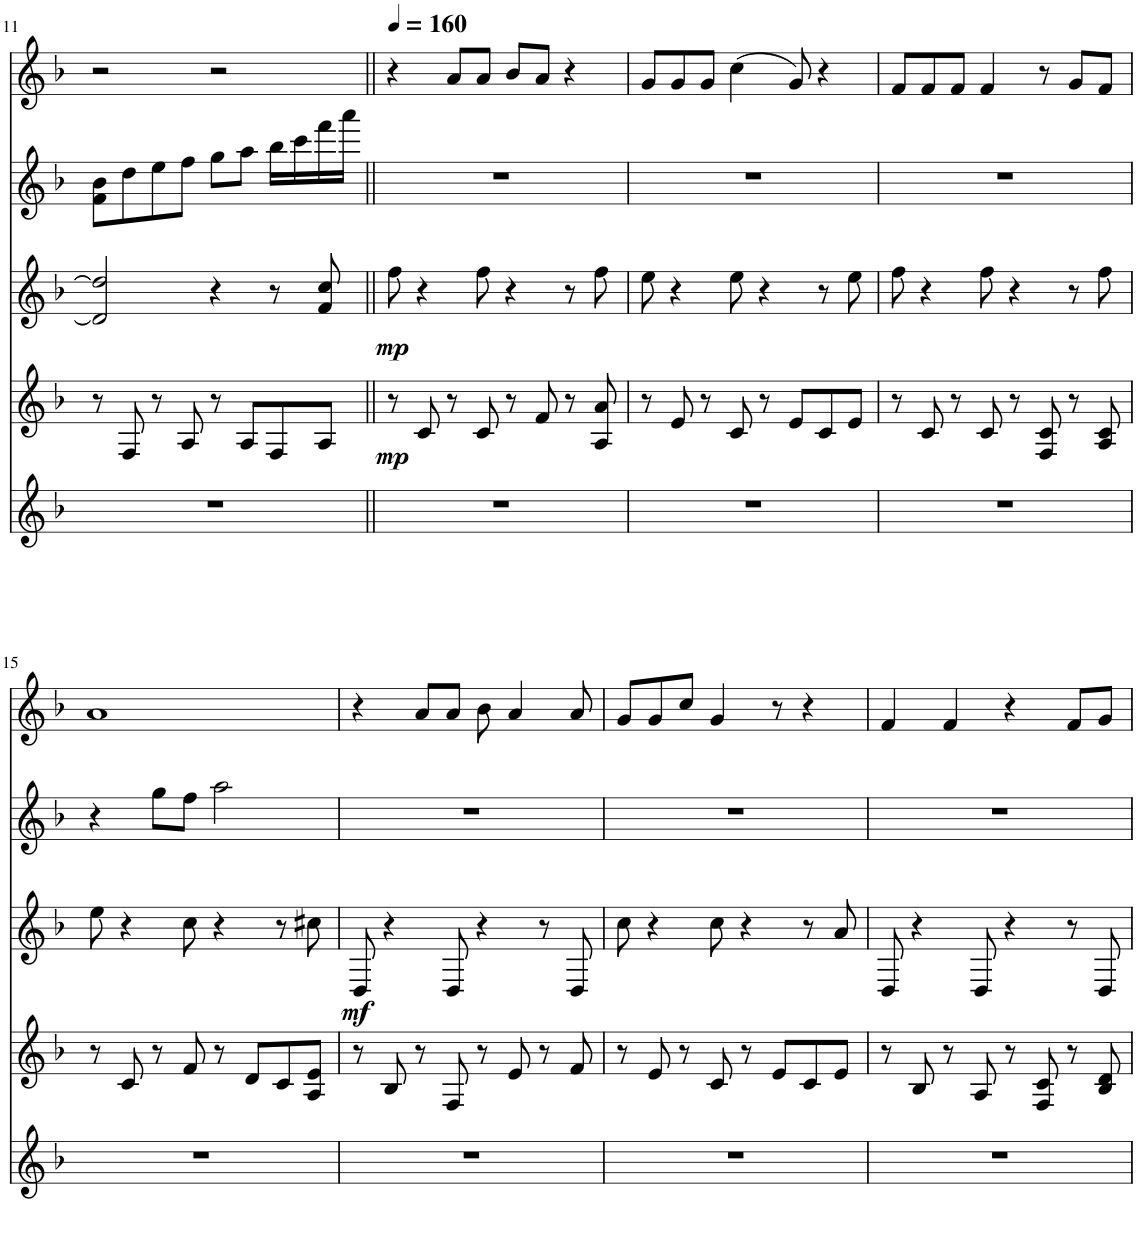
**kern	**kern	**dynam	**kern	**dynam	**kern	**kern
*part5	*part4	*part4	*part3	*part3	*part2	*part1
*staff5	*staff4	*staff4	*staff3	*staff3	*staff2	*staff1
*I"ピアノ	*I"ピアノ	*	*I"ピアノ	*	*I"ピアノ	*I"Piano
*	*	*	*	*	*	*I'Pno
!!LO:PB:g=z
*clefG2	*clefG2	*	*clefG2	*	*clefG2	*clefG2
*k[b-]	*k[b-]	*	*k[b-]	*	*k[b-]	*k[b-]
*M4/4	*M4/4	*	*M4/4	*	*M4/4	*M4/4
*met(c)	*met(c)	*	*met(c)	*	*met(c)	*met(c)
=11	=11	=11	=11	=11	=11	=11
1r	8r	.	2d/] 2dd/]	.	8f\ 8b-\L	2r
.	8F/	.	.	.	8dd\	.
.	8r	.	.	.	8ee\	.
.	8A/	.	.	.	8ff\J	.
.	8r	.	4r	.	8gg\L	2r
.	8A/L	.	.	.	8aa\J	.
.	8F/	.	8r	.	16bb-\LL	.
.	.	.	.	.	16ccc\	.
.	8A/J	.	8f/ 8cc/	.	16fff\	.
.	.	.	.	.	16aaa\JJ	.
=12||	=12||	=12||	=12||	=12||	=12||	=12||
*	*	*	*	*	*	*MM160
!	!	!LO:DY:b	!	!LO:DY:b	!	!
1r	8r	mp	8ff\	mp	1r	4r
.	8c/	.	4r	.	.	.
.	8r	.	.	.	.	8a/L
.	8c/	.	8ff\	.	.	8a/J
.	8r	.	4r	.	.	8b-/L
.	8f/	.	.	.	.	8a/J
.	8r	.	8r	.	.	4r
.	8A/ 8a/	.	8ff\	.	.	.
=13	=13	=13	=13	=13	=13	=13
1r	8r	.	8ee\	.	1r	8g/L
.	8e/	.	4r	.	.	8g/
.	8r	.	.	.	.	8g/J
.	8c/	.	8ee\	.	.	(4cc\
.	8r	.	4r	.	.	.
.	8e/L	.	.	.	.	8g/)
.	8c/	.	8r	.	.	4r
.	8e/J	.	8ee\	.	.	.
=14	=14	=14	=14	=14	=14	=14
1r	8r	.	8ff\	.	1r	8f/L
.	8c/	.	4r	.	.	8f/
.	8r	.	.	.	.	8f/J
.	8c/	.	8ff\	.	.	4f/
.	8r	.	4r	.	.	.
.	8F/ 8c/	.	.	.	.	8r
.	8r	.	8r	.	.	8g/L
.	8A/ 8c/	.	8ff\	.	.	8f/J
!!LO:LB:g=z
=15	=15	=15	=15	=15	=15	=15
1r	8r	.	8ee\	.	4r	1a
.	8c/	.	4r	.	.	.
.	8r	.	.	.	8gg\L	.
.	8f/	.	8cc\	.	8ff\J	.
.	8r	.	4r	.	2aa\	.
.	8d/L	.	.	.	.	.
.	8c/	.	8r	.	.	.
.	8A/ 8e/J	.	8cc#X\	.	.	.
=16	=16	=16	=16	=16	=16	=16
!	!	!	!	!LO:DY:b	!	!
1r	8r	.	8D/	mf	1r	4r
.	8B-/	.	4r	.	.	.
.	8r	.	.	.	.	8a/L
.	8F/	.	8D/	.	.	8a/J
.	8r	.	4r	.	.	8b-\
.	8e/	.	.	.	.	4a/
.	8r	.	8r	.	.	.
.	8f/	.	8D/	.	.	8a/
=17	=17	=17	=17	=17	=17	=17
1r	8r	.	8cc\	.	1r	8g/L
.	8e/	.	4r	.	.	8g/
.	8r	.	.	.	.	8cc/J
.	8c/	.	8cc\	.	.	4g/
.	8r	.	4r	.	.	.
.	8e/L	.	.	.	.	8r
.	8c/	.	8r	.	.	4r
.	8e/J	.	8a/	.	.	.
=18	=18	=18	=18	=18	=18	=18
1r	8r	.	8D/	.	1r	4f/
.	8B-/	.	4r	.	.	.
.	8r	.	.	.	.	4f/
.	8A/	.	8D/	.	.	.
.	8r	.	4r	.	.	4r
.	8F/ 8c/	.	.	.	.	.
.	8r	.	8r	.	.	8f/L
.	8B-/ 8d/	.	8D/	.	.	8g/J
=	=	=	=	=	=	=
*-	*-	*-	*-	*-	*-	*-
